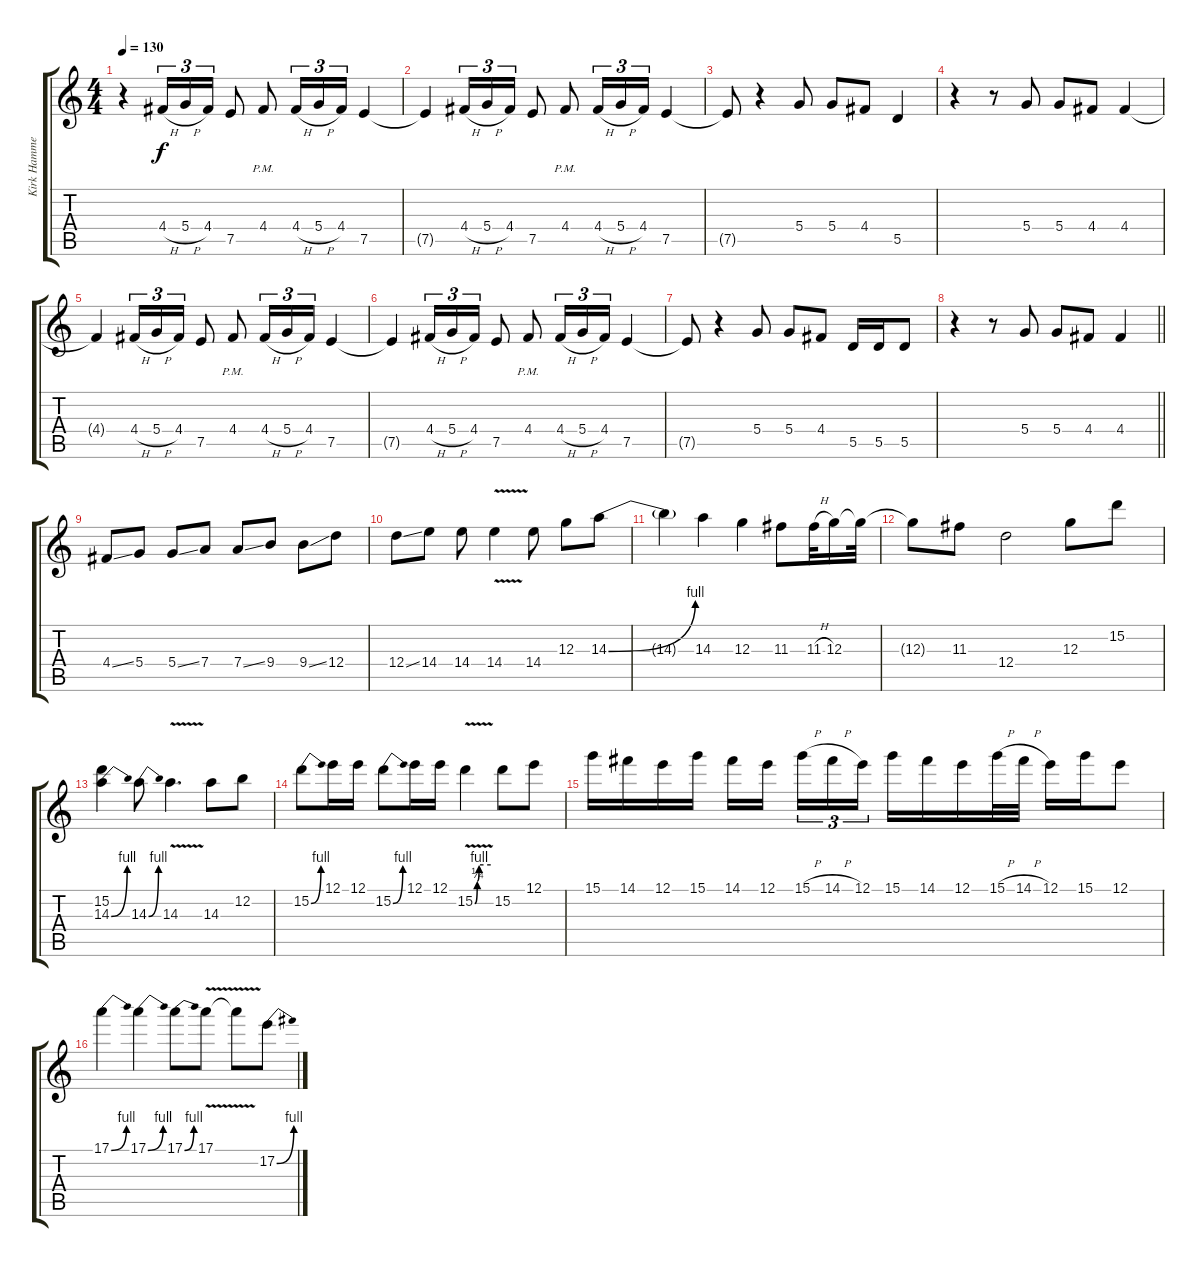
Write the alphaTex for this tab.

\track ("Kirk Hammet" "Kirk Hamme") {instrument distortionguitar}
\staff {score tabs}
\tuning (E4 B3 G3 D3 A2 E2) {hide}
\ts (4 4)
\tempo 130
\clef g2
\ks c
r.4{dy f volume 16 instrument distortionguitar} 4.4{h}.16{tu (3 2)} 5.4{h}.16{tu (3 2)} 4.4.16{tu (3 2)} 7.5.8 4.4{pm}.8 4.4{h}.16{tu (3 2)} 5.4{h}.16{tu (3 2)} 4.4.16{tu (3 2)} 7.5.4 |
7.5{t}.4 4.4{h}.16{tu (3 2)} 5.4{h}.16{tu (3 2)} 4.4.16{tu (3 2)} 7.5.8 4.4{pm}.8 4.4{h}.16{tu (3 2)} 5.4{h}.16{tu (3 2)} 4.4.16{tu (3 2)} 7.5.4 |
7.5{t}.8 r.4 5.4.8 5.4.8 4.4.8 5.5.4 |
r.4 r.8 5.4.8 5.4.8 4.4.8 4.4.4 |
4.4{t}.4 4.4{h}.16{tu (3 2)} 5.4{h}.16{tu (3 2)} 4.4.16{tu (3 2)} 7.5.8 4.4{pm}.8 4.4{h}.16{tu (3 2)} 5.4{h}.16{tu (3 2)} 4.4.16{tu (3 2)} 7.5.4 |
7.5{t}.4 4.4{h}.16{tu (3 2)} 5.4{h}.16{tu (3 2)} 4.4.16{tu (3 2)} 7.5.8 4.4{pm}.8 4.4{h}.16{tu (3 2)} 5.4{h}.16{tu (3 2)} 4.4.16{tu (3 2)} 7.5.4 |
7.5{t}.8 r.4 5.4.8 5.4.8 4.4.8 5.5.16 5.5.16 5.5.8 |
\barLineRight lightlight
r.4 r.8 5.4.8 5.4.8 4.4.8 4.4.4 |
4.4{ss}.8{volume 16 instrument distortionguitar} 5.4.8 5.4{ss}.8 7.4.8 7.4{ss}.8 9.4.8 9.4{ss}.8 12.4.8 |
12.4{ss}.8 14.4.8 14.4.8 14.4{v}.4 14.4.8 12.3.8 14.3{be (bend 0 0 60 4)}.8 |
14.3{t}.4 14.3.4 12.3.4 11.3.8 11.3{h}.32 12.3.16 12.3{t}.32 |
12.3{t}.8 11.3.8 12.4.2 12.3.8 15.2.8 |
(15.2 14.3{be (bend 0 0 60 4)}).4 14.3{be (bend 0 0 60 4)}.8 14.3{v}.4{d} 14.3.8 12.2.8 |
15.2{be (bend 0 0 60 4)}.8 12.1.16 12.1.16 15.2{be (bend 0 0 60 4)}.8 12.1.16 12.1.16 15.2{be (custom 0 0 9 1 16 4 60 4) v}.4 15.2.8 12.1.8 |
15.1.16 14.1.16 12.1.16 15.1.16 14.1.16 12.1.16{beam splitsecondary} 15.1{h}.16{tu (3 2)} 14.1{h}.16{tu (3 2)} 12.1.16{tu (3 2)} 15.1.16 14.1.16 12.1.16 15.1{h}.32 14.1{h}.32 12.1.16 15.1.16 12.1.8 |
17.1{be (bend 0 0 60 4)}.4 17.1{be (bend 0 0 60 4)}.4 17.1{be (bend 0 0 60 4)}.8 17.1{v}.8 17.1{t}.8 17.2{be (bend 0 0 60 4)}.8
